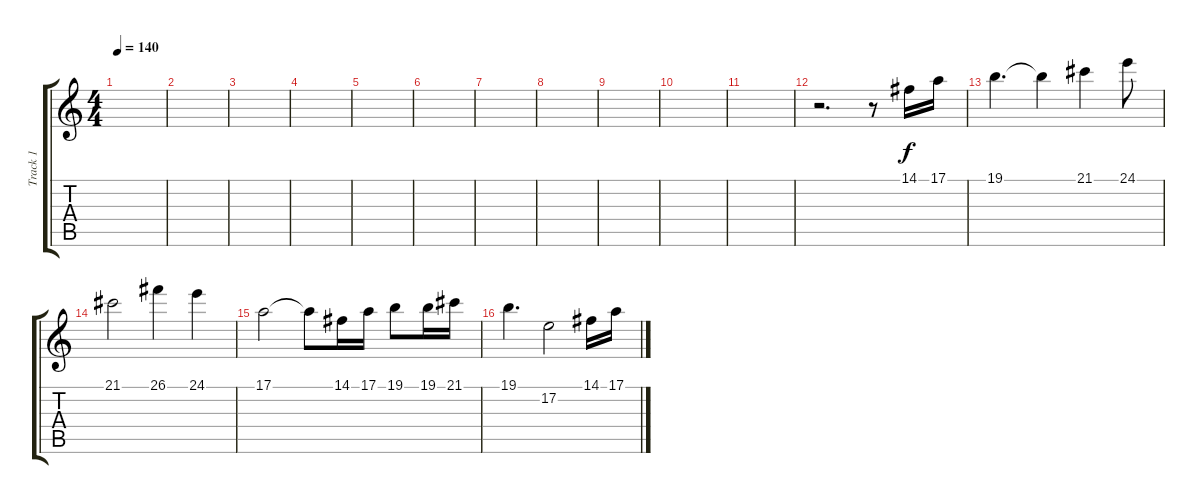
\track ("Track 1" "Track 1") {instrument brasssection}
\staff {score tabs}
\tuning (E4 B3 G3 D3 A2 E2) {hide}
\ts (4 4)
\tempo 140
\clef g2
\ks c
|
|
|
|
|
|
|
|
|
|
|
r.2{d} r.8 14.1.16{instrument harpsichord} 17.1.16 |
19.1.4{d} 19.1{t}.4 21.1.4 24.1.8 |
21.1.2 26.1.4 24.1.4 |
17.1.2 17.1{t}.8 14.1.16 17.1.16 19.1.8 19.1.16 21.1.16 |
19.1.4{d} 17.2.2 14.1.16 17.1.16
